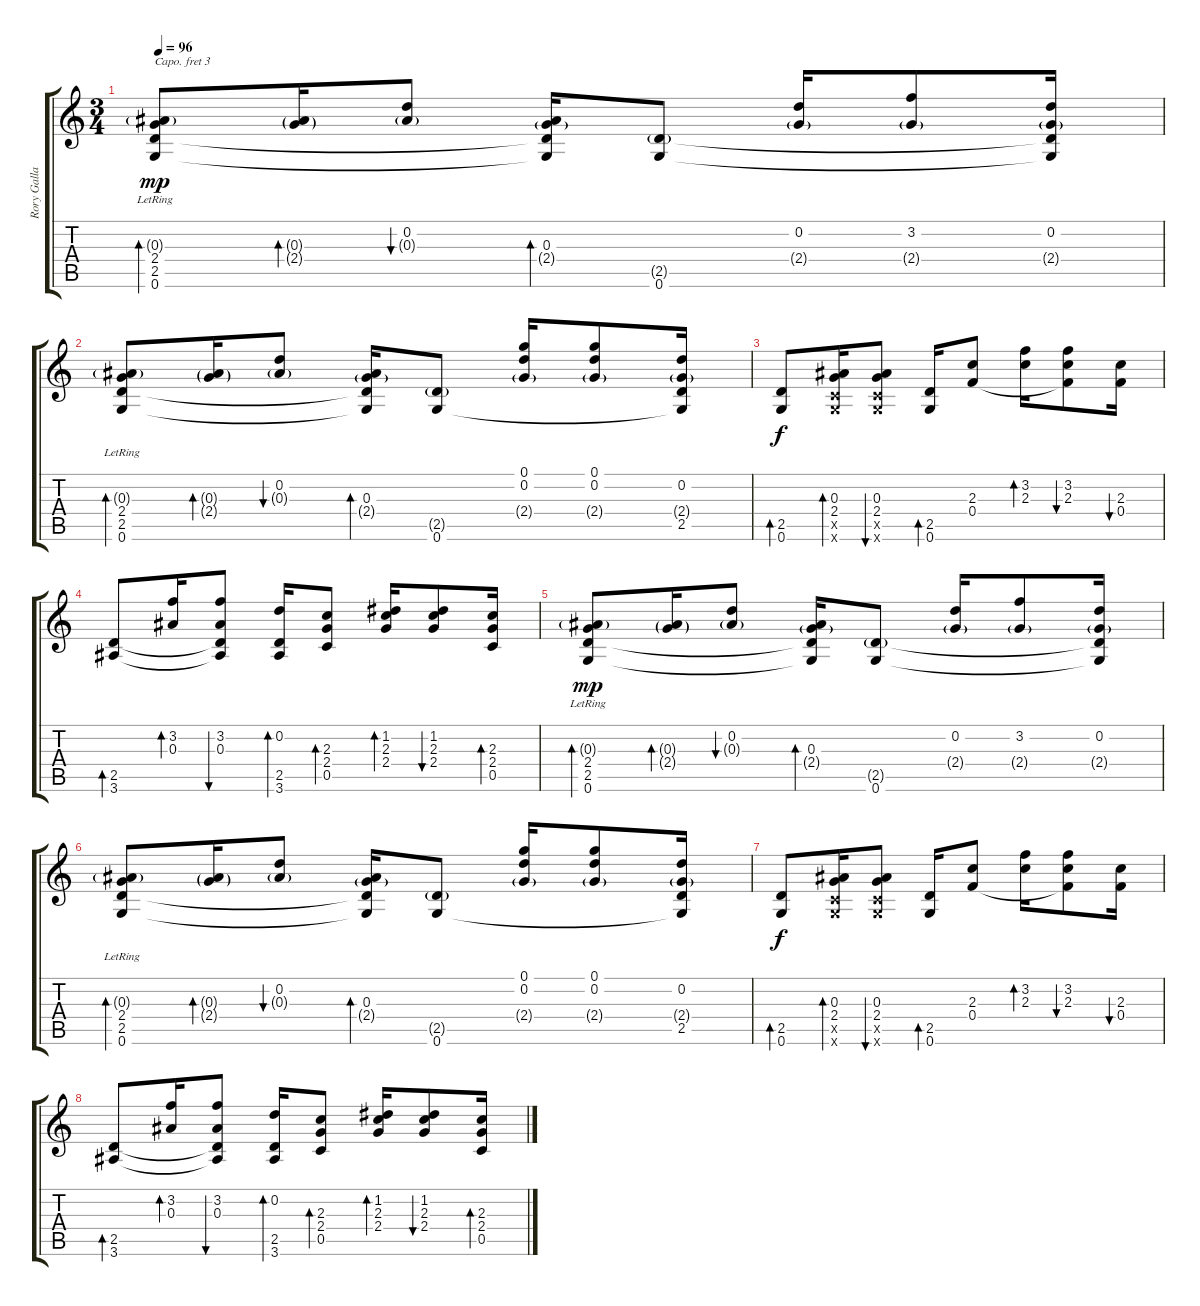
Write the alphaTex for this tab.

\track ("Rory Gallagher" "Rory Galla") {instrument electricguitarclean}
\staff {score tabs}
\capo 3
\tuning (E4 B3 G3 D3 A2 E2) {hide}
\ts (3 4)
\tempo 96
\clef g2
\ks c
(0.3{g lr} 2.4{lr} 2.5{lr} 0.6{lr}).8{bd 240 dy mp} (0.3{g} 2.4{g}).16{bd 240} (0.2 0.3{g}).8{bu 240} (0.3 2.4{g} 2.5{t} 0.6{t}).16{bd 480} (2.5{g} 0.6).8 (0.2 2.4{g}).16 (3.2 2.4{g}).8 (0.2 2.4{g} 2.5{t} 0.6{t}).16 |
(0.3{g lr} 2.4{lr} 2.5{lr} 0.6{lr}).8{bd 240} (0.3{g} 2.4{g}).16{bd 240} (0.2 0.3{g}).8{bu 240} (0.3 2.4{g} 2.5{t} 0.6{t}).16{bd 480} (2.5{g} 0.6).8 (0.1 0.2 2.4{g}).16 (0.1 0.2 2.4{g}).8 (0.2 2.4{g} 2.5 0.6{t}).16 |
(2.5 0.6).8{bd 120 dy f} (0.3 2.4 0.5{x} 0.6{x}).16{bd 120} (0.3 2.4 0.5{x} 0.6{x}).8{bu 120} (2.5 0.6).16{bd 120} (2.3 0.4).8 (3.2 2.3).16{bd 120} (3.2 2.3 0.4{t}).8{bu 240} (2.3 0.4).16{bu 240} |
(2.5 3.6).8{bd 240} (3.2 0.3).16{bd 240} (3.2 0.3 2.5{t} 3.6{t}).8{bu 240} (0.2 2.5 3.6).16{bd 240} (2.3 2.4 0.5).8{bd 240} (1.2 2.3 2.4).16{bd 240} (1.2 2.3 2.4).8{bu 240} (2.3 2.4 0.5).16{bd 240} |
(0.3{g lr} 2.4{lr} 2.5{lr} 0.6{lr}).8{bd 240 dy mp} (0.3{g} 2.4{g}).16{bd 240} (0.2 0.3{g}).8{bu 240} (0.3 2.4{g} 2.5{t} 0.6{t}).16{bd 480} (2.5{g} 0.6).8 (0.2 2.4{g}).16 (3.2 2.4{g}).8 (0.2 2.4{g} 2.5{t} 0.6{t}).16 |
(0.3{g lr} 2.4{lr} 2.5{lr} 0.6{lr}).8{bd 240} (0.3{g} 2.4{g}).16{bd 240} (0.2 0.3{g}).8{bu 240} (0.3 2.4{g} 2.5{t} 0.6{t}).16{bd 480} (2.5{g} 0.6).8 (0.1 0.2 2.4{g}).16 (0.1 0.2 2.4{g}).8 (0.2 2.4{g} 2.5 0.6{t}).16 |
(2.5 0.6).8{bd 120 dy f} (0.3 2.4 0.5{x} 0.6{x}).16{bd 120} (0.3 2.4 0.5{x} 0.6{x}).8{bu 120} (2.5 0.6).16{bd 120} (2.3 0.4).8 (3.2 2.3).16{bd 120} (3.2 2.3 0.4{t}).8{bu 240} (2.3 0.4).16{bu 240} |
(2.5 3.6).8{bd 240} (3.2 0.3).16{bd 240} (3.2 0.3 2.5{t} 3.6{t}).8{bu 240} (0.2 2.5 3.6).16{bd 240} (2.3 2.4 0.5).8{bd 240} (1.2 2.3 2.4).16{bd 240} (1.2 2.3 2.4).8{bu 240} (2.3 2.4 0.5).16{bd 240}
